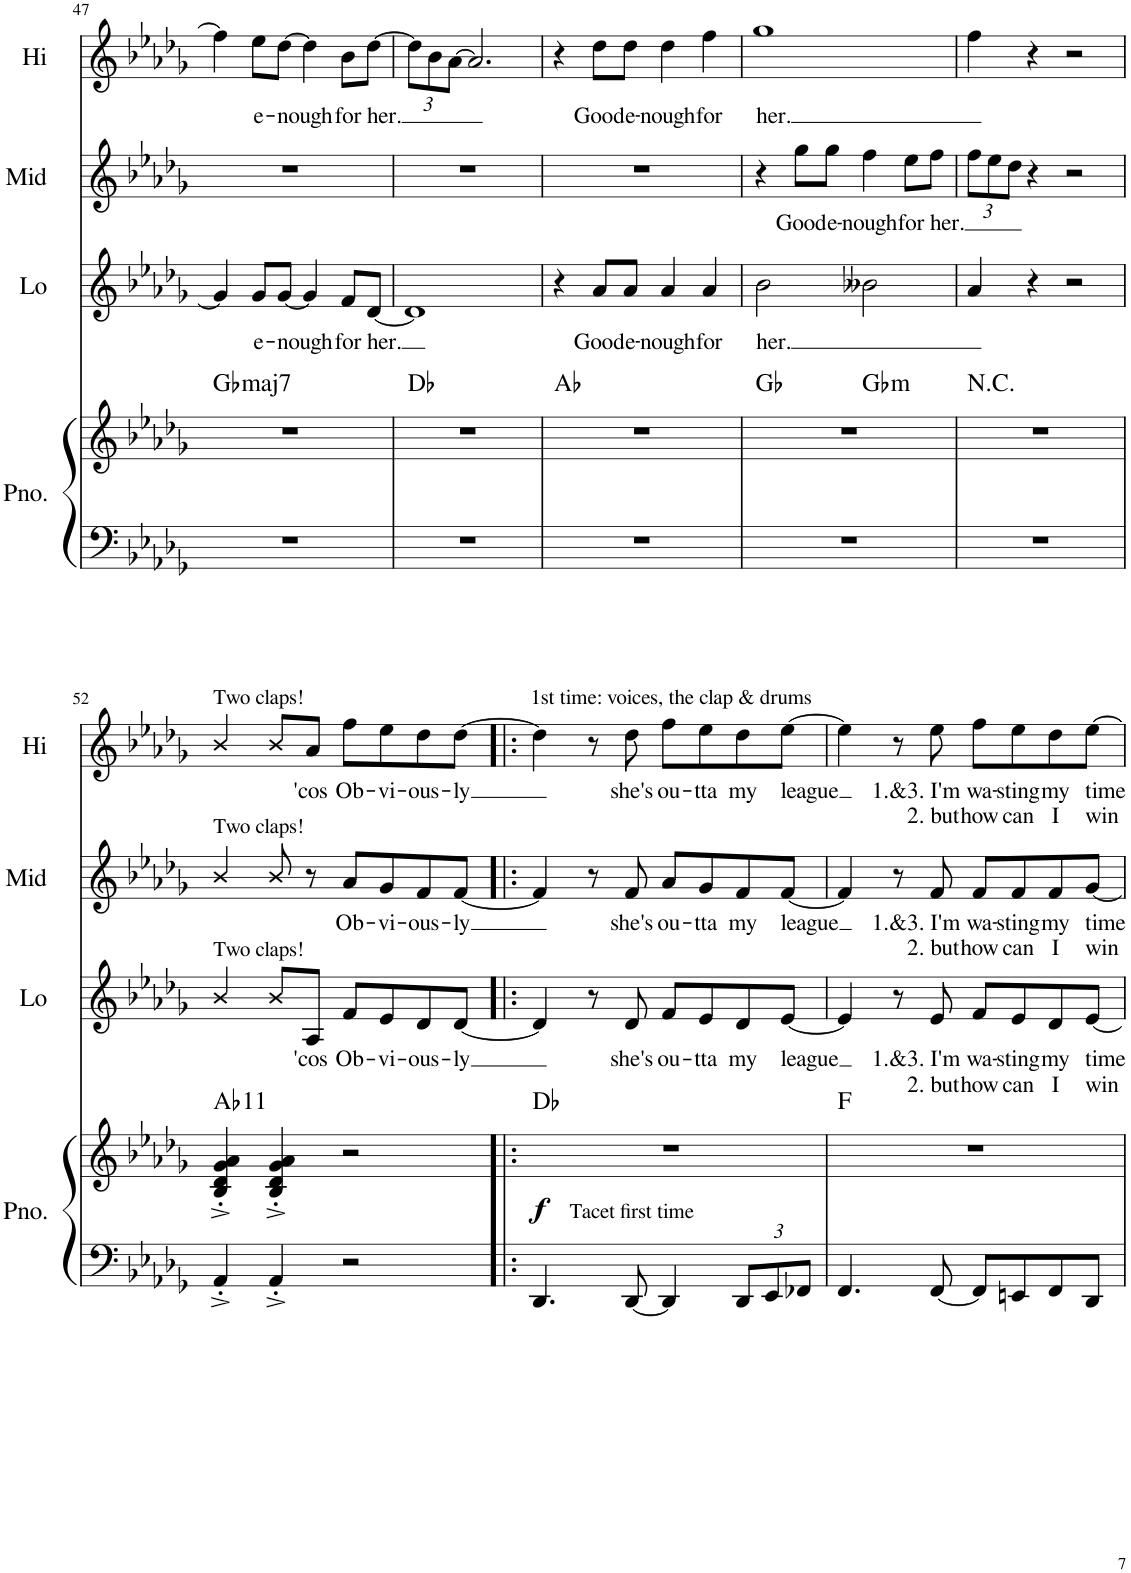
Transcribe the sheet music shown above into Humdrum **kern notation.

**kern	**kern	**dynam	**harte	**kern	**text	**text	**kern	**text	**text	**kern	**text	**text
*part4	*part4	*part4	*part4	*part3	*part3	*part3	*part2	*part2	*part2	*part1	*part1	*part1
*staff5	*staff4	*staff4/5	*	*staff3	*staff3	*staff3	*staff2	*staff2	*staff2	*staff1	*staff1	*staff1
*I"Piano	*	*	*	*I"Low voices	*	*	*I"Middle voices	*	*	*I"High voices	*	*
*I'Pno.	*	*	*	*I'Lo	*	*	*I'Mid	*	*	*I'Hi	*	*
!!LO:PB:g=z
*clefF4	*clefG2	*	*	*clefG2	*	*	*clefG2	*	*	*clefG2	*	*
*k[b-e-a-d-g-]	*k[b-e-a-d-g-]	*	*	*k[b-e-a-d-g-]	*	*	*k[b-e-a-d-g-]	*	*	*k[b-e-a-d-g-]	*	*
*M4/4	*M4/4	*	*	*M4/4	*	*	*M4/4	*	*	*M4/4	*	*
=47	=47	=47	=47	=47	=47	=47	=47	=47	=47	=47	=47	=47
!	!	!	!LO:H:kt=maj7	!	!	!	!	!	!	!	!	!
1r	1r	.	Gb:maj7	4g-/]	.	.	1r	.	.	4ff\]	.	.
!	!	!	!	!	!LO:LY:b	!	!	!	!	!	!LO:LY:b	!
.	.	.	.	8g-/L	e-	.	.	.	.	8ee-\L	e-	.
!	!	!	!	!	!LO:LY:b	!	!	!	!	!	!LO:LY:b	!
.	.	.	.	[8g-/J	-nough	.	.	.	.	[8dd-\J	-nough	.
.	.	.	.	4g-/]	.	.	.	.	.	4dd-\]	.	.
!	!	!	!	!	!LO:LY:b	!	!	!	!	!	!LO:LY:b	!
.	.	.	.	8f/L	for	.	.	.	.	8b-\L	for	.
!	!	!	!	!	!LO:LY:b	!	!	!	!	!	!LO:LY:b	!
.	.	.	.	[8d-/J	her.	.	.	.	.	[8dd-\J	her.	.
=48	=48	=48	=48	=48	=48	=48	=48	=48	=48	=48	=48	=48
*	*	*	*	*	*	*	*	*	*	*Xbrackettup	*	*
1r	1r	.	Db:maj	1d-]	.	.	1r	.	.	12dd-\L]	.	.
.	.	.	.	.	.	.	.	.	.	12b-\	.	.
.	.	.	.	.	.	.	.	.	.	[12a-\J	.	.
.	.	.	.	.	.	.	.	.	.	2.a-/]	.	.
=49	=49	=49	=49	=49	=49	=49	=49	=49	=49	=49	=49	=49
1r	1r	.	Ab:maj	4r	.	.	1r	.	.	4r	.	.
!	!	!	!	!	!LO:LY:b	!	!	!	!	!	!LO:LY:b	!
.	.	.	.	8a-/L	Good	.	.	.	.	8dd-\L	Good	.
!	!	!	!	!	!LO:LY:b	!	!	!	!	!	!LO:LY:b	!
.	.	.	.	8a-/J	e-	.	.	.	.	8dd-\J	e-	.
!	!	!	!	!	!LO:LY:b	!	!	!	!	!	!LO:LY:b	!
.	.	.	.	4a-/	-nough	.	.	.	.	4dd-\	-nough	.
!	!	!	!	!	!LO:LY:b	!	!	!	!	!	!LO:LY:b	!
.	.	.	.	4a-/	for	.	.	.	.	4ff\	for	.
=50	=50	=50	=50	=50	=50	=50	=50	=50	=50	=50	=50	=50
!	!	!	!	!	!LO:LY:b	!	!	!	!	!	!LO:LY:b	!
*	*^	*	*	*	*	*	*	*	*	*	*	*
1r	1r	2ryy	.	Gb:maj	2b-\	her.	.	4r	.	.	1gg-	her.	.
!	!	!	!	!	!	!	!	!	!LO:LY:b	!	!	!	!
.	.	.	.	.	.	.	.	8gg-\L	Good	.	.	.	.
!	!	!	!	!	!	!	!	!	!LO:LY:b	!	!	!	!
.	.	.	.	.	.	.	.	8gg-\J	e-	.	.	.	.
!	!	!	!	!LO:H:kt=m	!	!	!	!	!LO:LY:b	!	!	!	!
.	.	2ryy	.	Gb:min	2b--X\	.	.	4ff\	-nough	.	.	.	.
!	!	!	!	!	!	!	!	!	!LO:LY:b	!	!	!	!
.	.	.	.	.	.	.	.	8ee-\L	for	.	.	.	.
!	!	!	!	!	!	!	!	!	!LO:LY:b	!	!	!	!
.	.	.	.	.	.	.	.	8ff\J	her.	.	.	.	.
*	*v	*v	*	*	*	*	*	*	*	*	*	*	*
=51	=51	=51	=51	=51	=51	=51	=51	=51	=51	=51	=51	=51
*	*	*	*	*	*	*	*Xbrackettup	*	*	*	*	*
*	*^	*	*	*	*	*	*	*	*	*	*	*
!	!	!	!	!LO:H:kt=N.C.	!	!	!	!	!	!	!	!	!
*	*v	*v	*	*	*	*	*	*	*	*	*	*	*
1r	1r	.	N	4a-/	.	.	12ff\L	.	.	4ff\	.	.
.	.	.	.	.	.	.	12ee-\	.	.	.	.	.
.	.	.	.	.	.	.	12dd-\J	.	.	.	.	.
.	.	.	.	4r	.	.	4r	.	.	4r	.	.
.	.	.	.	2r	.	.	2r	.	.	2r	.	.
!!LO:LB:g=z
=52	=52	=52	=52	=52	=52	=52	=52	=52	=52	=52	=52	=52
!	!	!	!	!	!	!	!	!	!	!LO:TX:a:t=Two claps!	!	!
!	!	!	!	!	!	!	!LO:TX:a:t=Two claps!	!	!	!	!	!
!	!	!	!LO:H:kt=11	!LO:TX:a:t=Two claps!	!	!	!	!	!	!	!	!
4AA-'^/	4B-/'^ 4d-/'^ 4g-/'^ 4a-/'^	.	Ab:9(11)	4b-/	.	.	4b-/	.	.	4b-/	.	.
4AA-'^/	4B-/'^ 4d-/'^ 4g-/'^ 4a-/'^	.	.	8b-/L	.	.	8b-/	.	.	8b-/L	.	.
!	!	!	!	!	!LO:LY:b	!	!	!	!	!	!LO:LY:b	!
.	.	.	.	8A-/J	'cos	.	8r	.	.	8a-/J	'cos	.
!	!	!	!	!	!LO:LY:b	!	!	!LO:LY:b	!	!	!LO:LY:b	!
2r	2r	.	.	8f/L	Ob-	.	8a-/L	Ob-	.	8ff\L	Ob-	.
!	!	!	!	!	!LO:LY:b	!	!	!LO:LY:b	!	!	!LO:LY:b	!
.	.	.	.	8e-/	-vi-	.	8g-/	-vi-	.	8ee-\	-vi-	.
!	!	!	!	!	!LO:LY:b	!	!	!LO:LY:b	!	!	!LO:LY:b	!
.	.	.	.	8d-/	-ous-	.	8f/	-ous-	.	8dd-\	-ous-	.
!	!	!	!	!	!LO:LY:b	!	!	!LO:LY:b	!	!	!LO:LY:b	!
.	.	.	.	[8d-/J	-ly	.	[8f/J	-ly	.	[8dd-\J	-ly	.
=53!|:	=53!|:	=53!|:	=53!|:	=53!|:	=53!|:	=53!|:	=53!|:	=53!|:	=53!|:	=53!|:	=53!|:	=53!|:
!	!	!	!	!	!	!	!	!	!	!LO:TX:a:t=1st time&colon; voices, the clap & drums	!	!
!	!LO:TX:b:t=Tacet first time	!	!	!	!	!	!	!	!	!	!	!
!	!	!LO:DY:b	!	!	!	!	!	!	!	!	!	!
4.DD-/	1r	f	Db:maj	4d-/]	.	.	4f/]	.	.	4dd-\]	.	.
.	.	.	.	8r	.	.	8r	.	.	8r	.	.
!	!	!	!	!	!LO:LY:b	!	!	!LO:LY:b	!	!	!LO:LY:b	!
[8DD-/	.	.	.	8d-/	she's	.	8f/	she's	.	8dd-\	she's	.
!	!	!	!	!	!LO:LY:b	!	!	!LO:LY:b	!	!	!LO:LY:b	!
4DD-/]	.	.	.	8f/L	ou-	.	8a-/L	ou-	.	8ff\L	ou-	.
!	!	!	!	!	!LO:LY:b	!	!	!LO:LY:b	!	!	!LO:LY:b	!
.	.	.	.	8e-/	-tta	.	8g-/	-tta	.	8ee-\	-tta	.
*Xbrackettup	*	*	*	*	*	*	*	*	*	*	*	*
!	!	!	!	!	!LO:LY:b	!	!	!LO:LY:b	!	!	!LO:LY:b	!
12DD-/L	.	.	.	8d-/	my	.	8f/	my	.	8dd-\	my	.
12EE-/	.	.	.	.	.	.	.	.	.	.	.	.
!	!	!	!	!	!LO:LY:b	!	!	!LO:LY:b	!	!	!LO:LY:b	!
.	.	.	.	[8e-/J	league	.	[8f/J	league	.	[8ee-\J	league	.
12FF-X/J	.	.	.	.	.	.	.	.	.	.	.	.
=54	=54	=54	=54	=54	=54	=54	=54	=54	=54	=54	=54	=54
4.FF/	1r	.	F:maj	4e-/]	.	.	4f/]	.	.	4ee-\]	.	.
.	.	.	.	8r	.	.	8r	.	.	8r	.	.
!	!	!	!	!	!LO:LY:b	!LO:LY:b	!	!LO:LY:b	!LO:LY:b	!	!LO:LY:b	!LO:LY:b
[8FF/	.	.	.	8e-/	1.&3. I'm	2. but	8f/	1.&3. I'm	2. but	8ee-\	1.&3. I'm	2. but
!	!	!	!	!	!LO:LY:b	!LO:LY:b	!	!LO:LY:b	!LO:LY:b	!	!LO:LY:b	!LO:LY:b
8FF/L]	.	.	.	8f/L	wa-	how	8f/L	wa-	how	8ff\L	wa-	how
!	!	!	!	!	!LO:LY:b	!LO:LY:b	!	!LO:LY:b	!LO:LY:b	!	!LO:LY:b	!LO:LY:b
8EEn/	.	.	.	8e-/	-sting	can	8f/	-sting	can	8ee-\	-sting	can
!	!	!	!	!	!LO:LY:b	!LO:LY:b	!	!LO:LY:b	!LO:LY:b	!	!LO:LY:b	!LO:LY:b
8FF/	.	.	.	8d-/	my	I	8f/	my	I	8dd-\	my	I
!	!	!	!	!	!LO:LY:b	!LO:LY:b	!	!LO:LY:b	!LO:LY:b	!	!LO:LY:b	!LO:LY:b
8DD-/J	.	.	.	[8e-/J	time	win	[8g-/J	time	win	[8ee-\J	time	win
=	=	=	=	=	=	=	=	=	=	=	=	=
*-	*-	*-	*-	*-	*-	*-	*-	*-	*-	*-	*-	*-
